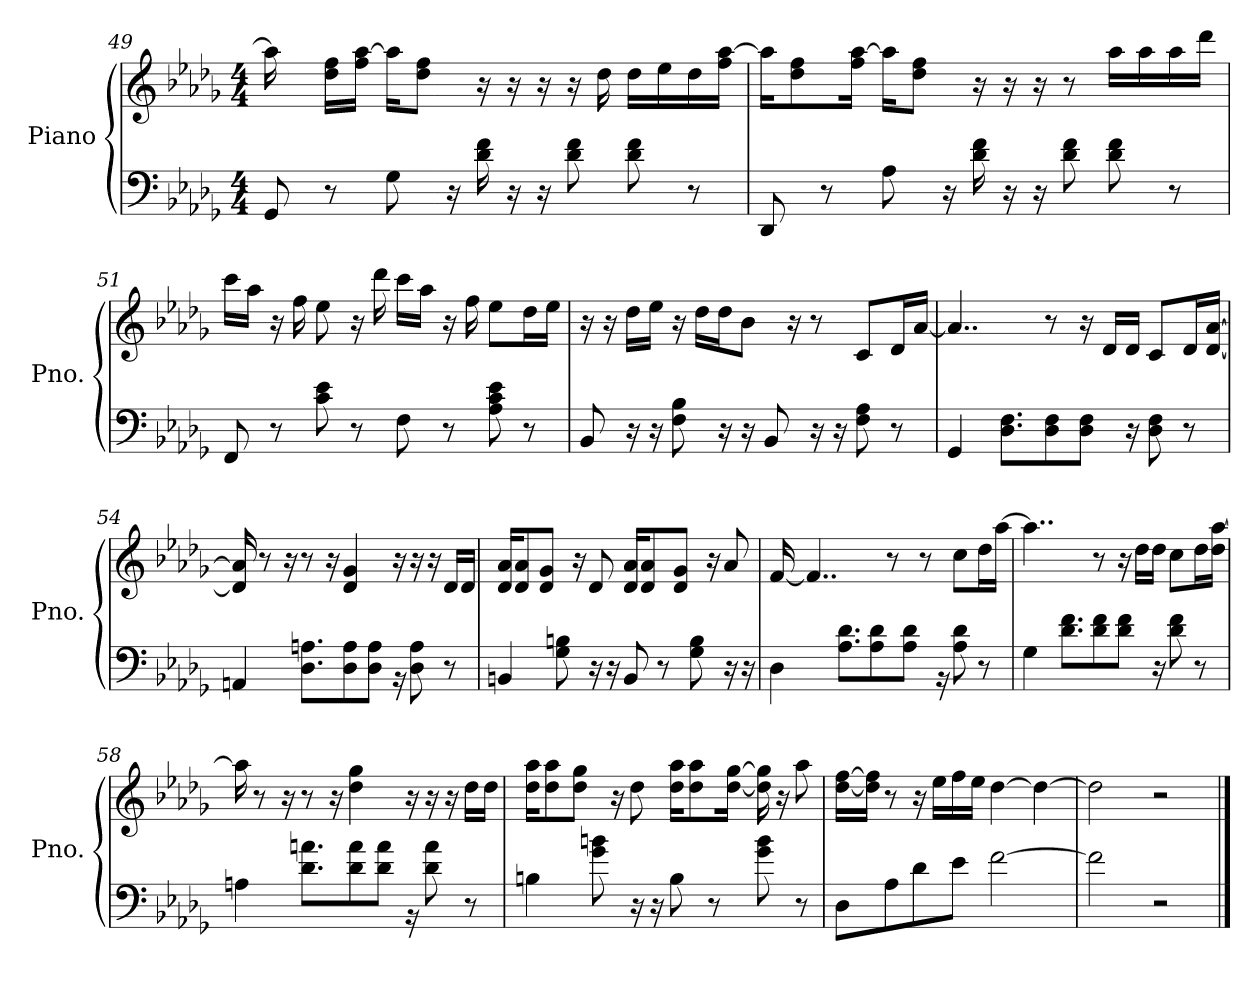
**kern	**kern
*part1	*part1
*staff2	*staff1
*I"Piano	*
*I'Pno.	*
*clefF4	*clefG2
*k[b-e-a-d-g-]	*k[b-e-a-d-g-]
*M4/4	*M4/4
=49	=49
8GG-/	16aa-\]
.	16ryy
8r	16dd-\ 16ff\LL
.	16ff\ [16aa-\JJ
8G-\	16aa-\KL]
.	8dd-\ 8ff\J
16r	.
16d-\ 16f\	16r
16r	16r
16r	16r
8d-\ 8f\	16r
.	16dd-\
8d-\ 8f\	16dd-\LL
.	16ee-\
8r	16dd-\
.	16ff\ [16aa-\JJ
=50	=50
8DD-/	16aa-\KL]
.	8dd-\ 8ff\
8r	.
.	16ff\ [16aa-\Jk
8A-\	16aa-\KL]
.	8dd-\ 8ff\J
16r	.
16d-\ 16f\	16r
16r	16r
16r	16r
8d-\ 8f\	8r
8d-\ 8f\	16aa-\LL
.	16aa-\
8r	16aa-\
.	16ddd-\JJ
!!LO:LB:g=z
=51	=51
8FF/	16ccc\LL
.	16aa-\JJ
8r	16r
.	16ff\
8c\ 8e-\	8ee-\
8r	16r
.	16ddd-\
8F\	16ccc\LL
.	16aa-\JJ
8r	16r
.	16ff\
8A-\ 8c\ 8e-\	8ee-\L
8r	16dd-\L
.	16ee-\JJ
=52	=52
8BB-/	16r
.	16r
16r	16dd-\LL
16r	16ee-\JJ
8F\ 8B-\	16r
.	16dd-\LL
16r	16dd-\J
16r	8b-\J
8BB-/	.
.	16r
16r	8r
16r	.
8F\ 8A-\	8c/L
8r	16d-/L
.	[16a-/JJ
=53	=53
4GG-/	4..a-/]
8.D-\ 8.F\L	.
8D-\ 8F\	8r
8D-\ 8F\J	16r
.	16d-/LL
16r	16d-/JJ
8D-\ 8F\	8c/L
8r	16d-/L
.	[16d-/ [16a-/JJ
!!LO:LB:g=z
=54	=54
4AAn/	16d-/] 16a-/]
.	8r
.	16r
8.D-\ 8.An\L	8r
.	16r
8D-\ 8A\	4d-/ 4g-/
8D-\ 8A\J	.
16rBB	16r
8D-\ 8A\	16r
.	16r
8r	16d-/LL
.	16d-/JJ
=55	=55
4BBn/	16d-/ 16a-/KL
.	8d-/ 8a-/
.	8d-/ 8g-/J
8G-\ 8Bn\	.
.	16r
16r	8d-/
16r	.
8BB/	16d-/ 16a-/KL
.	8d-/ 8a-/
8r	.
.	8d-/ 8g-/J
8G-\ 8B\	.
.	16r
16r	8a-/
16r	.
=56	=56
4D-\	[16f/
.	4..f/]
8.A-\ 8.d-\L	.
8A-\ 8d-\	.
.	8r
8A-\ 8d-\J	.
.	8r
16rBB	.
8A-\ 8d-\	8cc\L
8r	16dd-\L
.	[16aa-\JJ
!!LO:LB:g=z
=57	=57
4G-\	4..aa-\]
8.d-\ 8.f\L	.
8d-\ 8f\	8r
8d-\ 8f\J	16r
.	16dd-\LL
16r	16dd-\JJ
8d-\ 8f\	8cc\L
8r	16dd-\L
.	16dd-\ [16aa-\JJ
=58	=58
4An\	16aa-\]
.	8r
.	16r
8.d-\ 8.an\L	8r
.	16r
8d-\ 8a\	4dd-\ 4gg-\
8d-\ 8a\J	.
16rBB	16r
8d-\ 8a\	16r
.	16r
8r	16dd-\LL
.	16dd-\JJ
=59	=59
4Bn\	16dd-\ 16aa-\KL
.	8dd-\ 8aa-\
.	8dd-\ 8gg-\J
8g-\ 8bn\	.
.	16r
16r	8dd-\
16r	.
8B\	16dd-\ 16aa-\KL
.	8dd-\ 8aa-\
8r	.
.	[16dd-\ [16gg-\Jk
8g-\ 8b\	16dd-\] 16gg-\]
.	16r
8r	8aa-\
!!LO:PB:g=z
=60	=60
8D-\L	[16dd-\ [16ff\LL
.	16dd-\] 16ff\]JJ
8A-\	8r
8d-\	16r
.	16ee-\LL
8e-\J	16ff\
.	16ee-\JJ
[2f\	[4dd-\
.	4dd-\_
=61	=61
2f\]	2dd-\]
2r	2r
==	==
*-	*-
